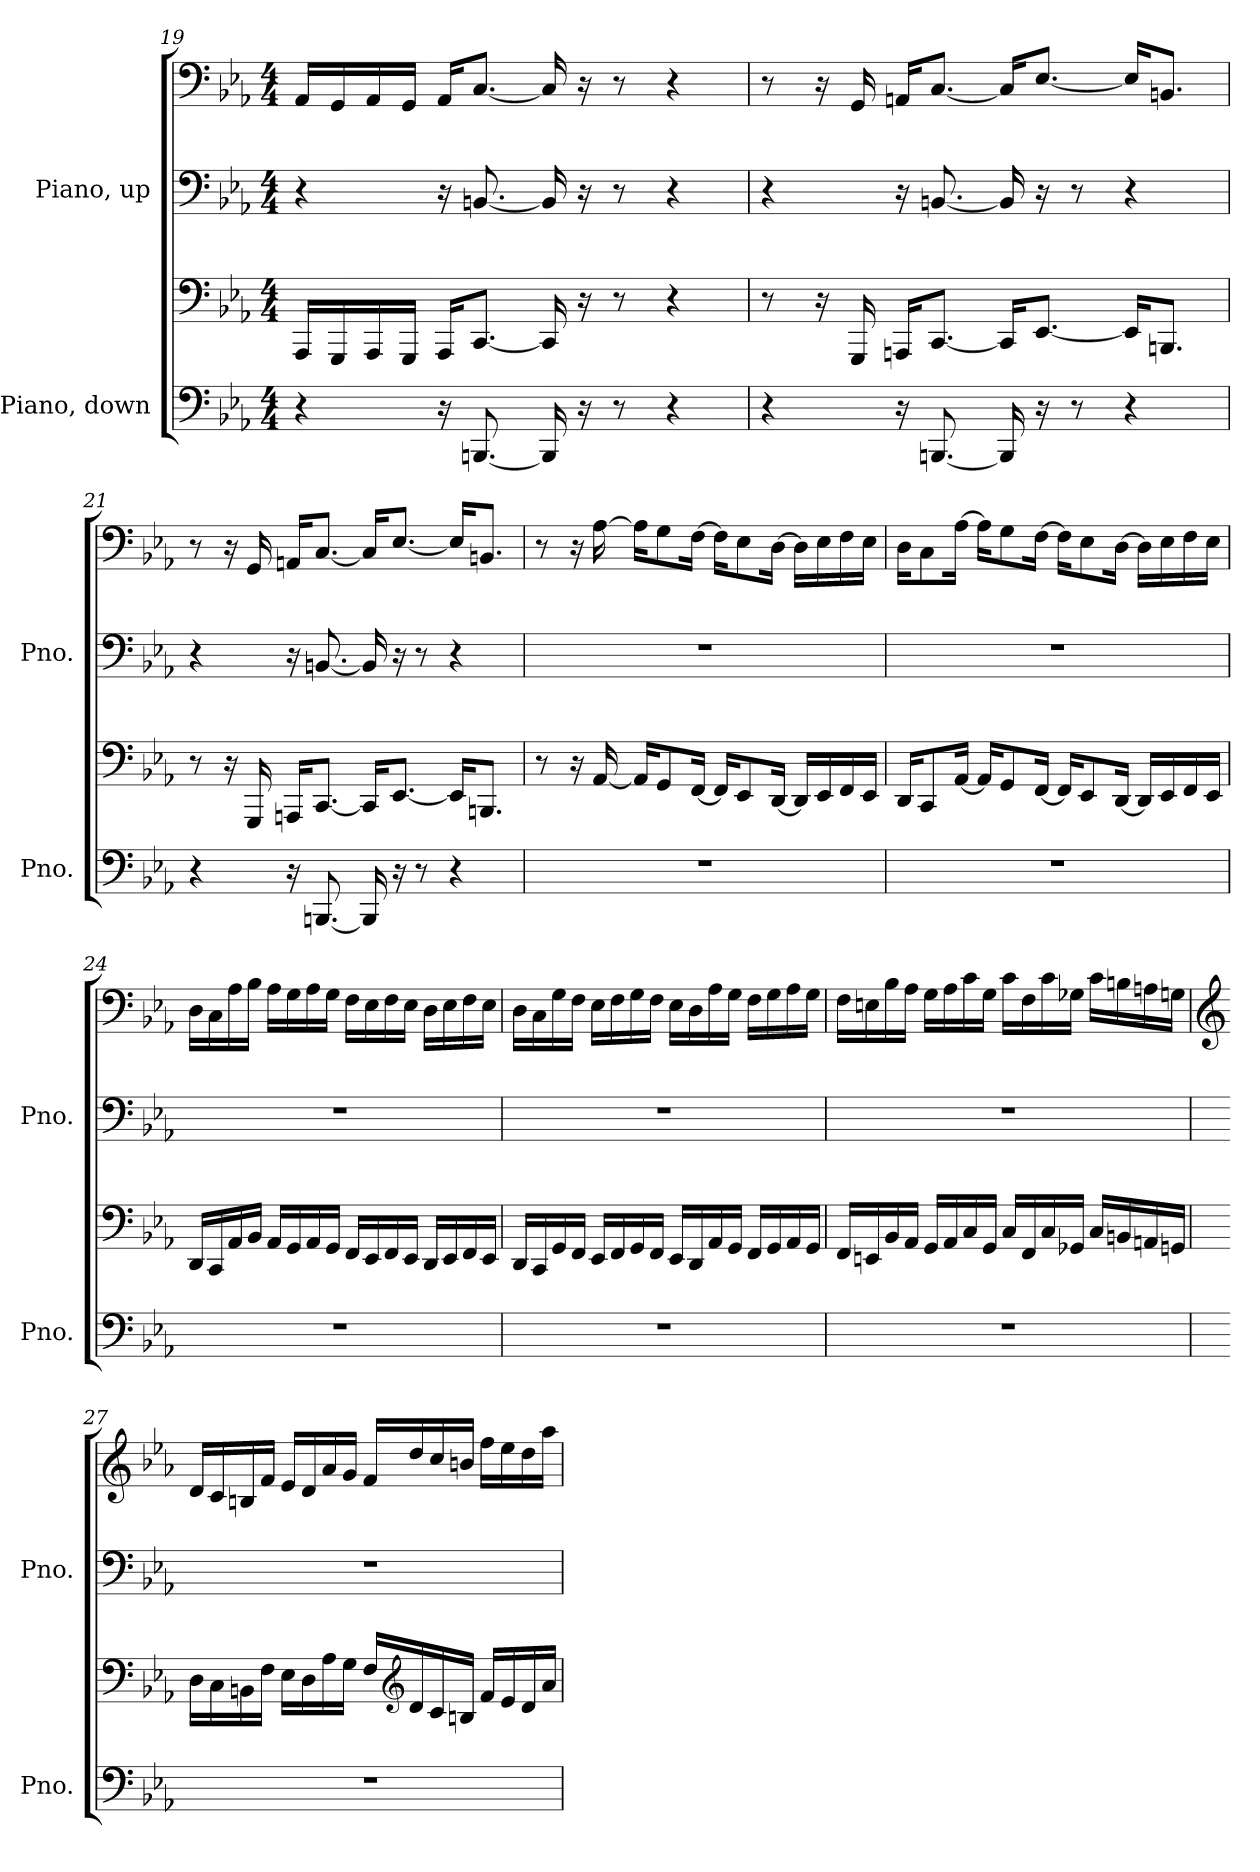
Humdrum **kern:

**kern	**kern	**kern	**kern
*part2	*part2	*part1	*part1
*staff4	*staff3	*staff2	*staff1
*I"Piano, down	*	*I"Piano, up	*
*I'Pno.	*	*I'Pno.	*
*clefF4	*clefF4	*clefF4	*clefF4
*k[b-e-a-]	*k[b-e-a-]	*k[b-e-a-]	*k[b-e-a-]
*M4/4	*M4/4	*M4/4	*M4/4
=19	=19	=19	=19
4r	16AAA-/LL	4r	16AA-/LL
.	16GGG/	.	16GG/
.	16AAA-/	.	16AA-/
.	16GGG/JJ	.	16GG/JJ
16r	16AAA-/KL	16r	16AA-/KL
[8.BBBn/	[8.CC/J	[8.BBn/	[8.C/J
16BBB/]	16CC/]	16BB/]	16C/]
16r	16r	16r	16r
8r	8r	8r	8r
4r	4r	4r	4r
!!LO:PB:g=z
=20	=20	=20	=20
4r	8r	4r	8r
.	16r	.	16r
.	16GGG/	.	16GG/
16r	16AAAn/KL	16r	16AAn/KL
[8.BBBn/	[8.CC/J	[8.BBn/	[8.C/J
16BBB/]	16CC/KL]	16BB/]	16C/KL]
16r	[8.EE-/J	16r	[8.E-/J
8r	.	8r	.
4r	16EE-/KL]	4r	16E-/KL]
.	8.BBBn/J	.	8.BBn/J
=21	=21	=21	=21
4r	8r	4r	8r
.	16r	.	16r
.	16GGG/	.	16GG/
16r	16AAAn/KL	16r	16AAn/KL
[8.BBBn/	[8.CC/J	[8.BBn/	[8.C/J
16BBB/]	16CC/KL]	16BB/]	16C/KL]
16r	[8.EE-/J	16r	[8.E-/J
8r	.	8r	.
4r	16EE-/KL]	4r	16E-/KL]
.	8.BBBn/J	.	8.BBn/J
!!LO:LB:g=z
=22	=22	=22	=22
1r	8r	1r	8r
.	16r	.	16r
.	[16AA-/	.	[16A-\
.	16AA-/KL]	.	16A-\KL]
.	8GG/	.	8G\
.	[16FF/Jk	.	[16F\Jk
.	16FF/KL]	.	16F\KL]
.	8EE-/	.	8E-\
.	[16DD/Jk	.	[16D\Jk
.	16DD/LL]	.	16D\LL]
.	16EE-/	.	16E-\
.	16FF/	.	16F\
.	16EE-/JJ	.	16E-\JJ
=23	=23	=23	=23
1r	16DD/KL	1r	16D\KL
.	8CC/	.	8C\
.	[16AA-/Jk	.	[16A-\Jk
.	16AA-/KL]	.	16A-\KL]
.	8GG/	.	8G\
.	[16FF/Jk	.	[16F\Jk
.	16FF/KL]	.	16F\KL]
.	8EE-/	.	8E-\
.	[16DD/Jk	.	[16D\Jk
.	16DD/LL]	.	16D\LL]
.	16EE-/	.	16E-\
.	16FF/	.	16F\
.	16EE-/JJ	.	16E-\JJ
!!LO:LB:g=z
=24	=24	=24	=24
1r	16DD/LL	1r	16D\LL
.	16CC/	.	16C\
.	16AA-/	.	16A-\
.	16BB-/JJ	.	16B-\JJ
.	16AA-/LL	.	16A-\LL
.	16GG/	.	16G\
.	16AA-/	.	16A-\
.	16GG/JJ	.	16G\JJ
.	16FF/LL	.	16F\LL
.	16EE-/	.	16E-\
.	16FF/	.	16F\
.	16EE-/JJ	.	16E-\JJ
.	16DD/LL	.	16D\LL
.	16EE-/	.	16E-\
.	16FF/	.	16F\
.	16EE-/JJ	.	16E-\JJ
=25	=25	=25	=25
1r	16DD/LL	1r	16D\LL
.	16CC/	.	16C\
.	16GG/	.	16G\
.	16FF/JJ	.	16F\JJ
.	16EE-/LL	.	16E-\LL
.	16FF/	.	16F\
.	16GG/	.	16G\
.	16FF/JJ	.	16F\JJ
.	16EE-/LL	.	16E-\LL
.	16DD/	.	16D\
.	16AA-/	.	16A-\
.	16GG/JJ	.	16G\JJ
.	16FF/LL	.	16F\LL
.	16GG/	.	16G\
.	16AA-/	.	16A-\
.	16GG/JJ	.	16G\JJ
!!LO:PB:g=z
=26	=26	=26	=26
1r	16FF/LL	1r	16F\LL
.	16EEn/	.	16En\
.	16BB-/	.	16B-\
.	16AA-/JJ	.	16A-\JJ
.	16GG/LL	.	16G\LL
.	16AA-/	.	16A-\
.	16C/	.	16c\
.	16GG/JJ	.	16G\JJ
.	16C/LL	.	16c\LL
.	16FF/	.	16F\
.	16C/	.	16c\
.	16GG-X/JJ	.	16G-X\JJ
.	16C/LL	.	16c\LL
.	16BBn/	.	16Bn\
.	16AAn/	.	16An\
.	16GGn/JJ	.	16Gn\JJ
=27	=27	=27	=27
*	*	*	*clefG2
1r	16D\LL	1r	16d/LL
.	16C\	.	16c/
.	16BBn\	.	16Bn/
.	16F\JJ	.	16f/JJ
.	16E-\LL	.	16e-/LL
.	16D\	.	16d/
.	16A-\	.	16a-/
.	16G\JJ	.	16g/JJ
.	16F/LL	.	16f/LL
*	*clefG2	*	*
.	16d/	.	16dd/
.	16c/	.	16cc/
.	16Bn/JJ	.	16bn/JJ
.	16f/LL	.	16ff\LL
.	16e-/	.	16ee-\
.	16d/	.	16dd\
.	16a-/JJ	.	16aa-\JJ
=	=	=	=
*-	*-	*-	*-
